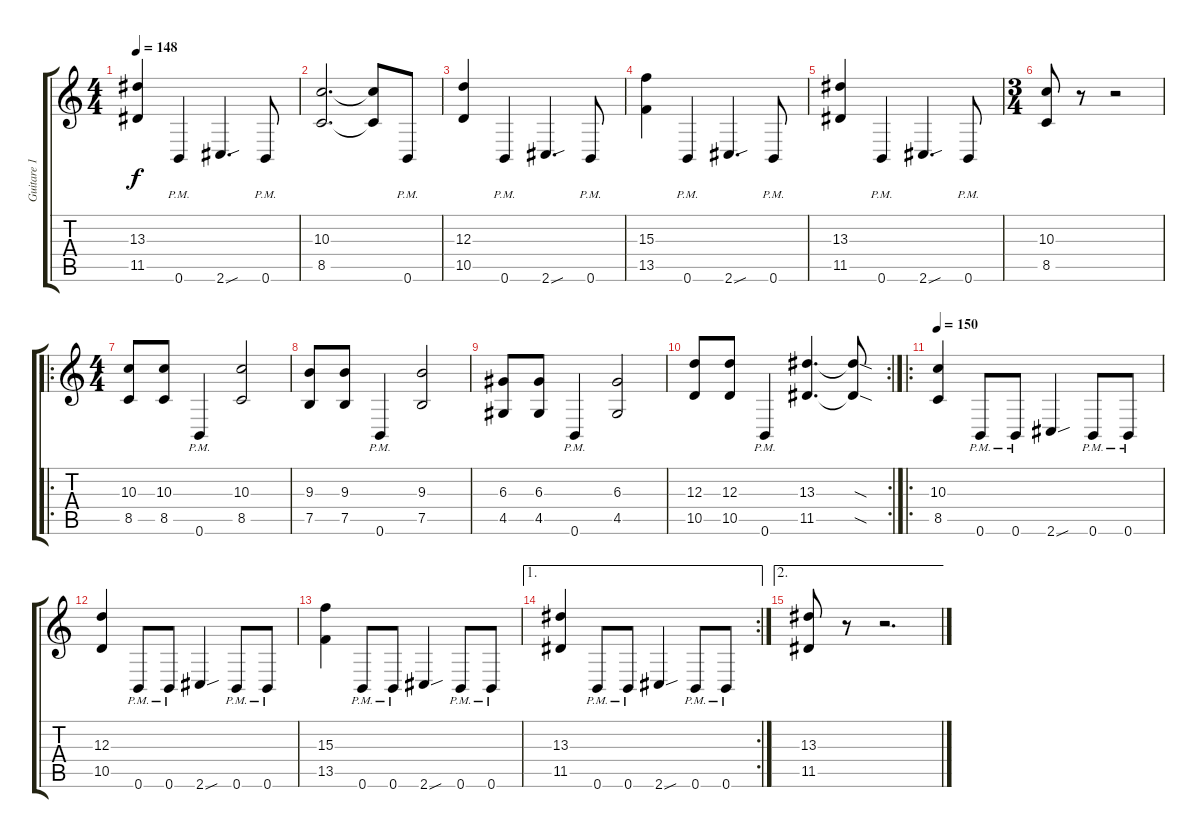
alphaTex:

\track ("Guitare 1" "Guitare 1") {instrument acousticguitarsteel}
\staff {score tabs}
\tuning (B3 Gb3 D3 A2 E2 B1) {hide}
\ts (4 4)
\tempo 148
\clef g2
\ks c
(13.3 11.5).4{dy f} 0.6{pm}.4 2.6{sou}.4{d} 0.6{pm}.8 |
(10.3 8.5).2{d} (10.3{t} 8.5{t}).8 0.6{pm}.8 |
(12.3 10.5).4 0.6{pm}.4 2.6{sou}.4{d} 0.6{pm}.8 |
(15.3 13.5).4 0.6{pm}.4 2.6{sou}.4{d} 0.6{pm}.8 |
(13.3 11.5).4 0.6{pm}.4 2.6{sou}.4{d} 0.6{pm}.8 |
\ts (3 4)
(10.3 8.5).8 r.8 r.2 |
\ro
\ts (4 4)
(10.3 8.5).8 (10.3 8.5).8 0.6{pm}.4 (10.3 8.5).2 |
(9.3 7.5).8 (9.3 7.5).8 0.6{pm}.4 (9.3 7.5).2 |
(6.3 4.5).8 (6.3 4.5).8 0.6{pm}.4 (6.3 4.5).2 |
\rc 2
(12.3 10.5).8 (12.3 10.5).8 0.6{pm}.4 (13.3 11.5).4{d} (13.3{sod t} 11.5{sod t}).8 |
\ro
\tempo 150
(10.3 8.5).4 0.6{pm}.8 0.6{pm}.8 2.6{sou}.4 0.6{pm}.8 0.6{pm}.8 |
(12.3 10.5).4 0.6{pm}.8 0.6{pm}.8 2.6{sou}.4 0.6{pm}.8 0.6{pm}.8 |
(15.3 13.5).4 0.6{pm}.8 0.6{pm}.8 2.6{sou}.4 0.6{pm}.8 0.6{pm}.8 |
\ae 1
\rc 2
(13.3 11.5).4 0.6{pm}.8 0.6{pm}.8 2.6{sou}.4 0.6{pm}.8 0.6{pm}.8 |
\ae 2
(13.3 11.5).8 r.8 r.2{d}
